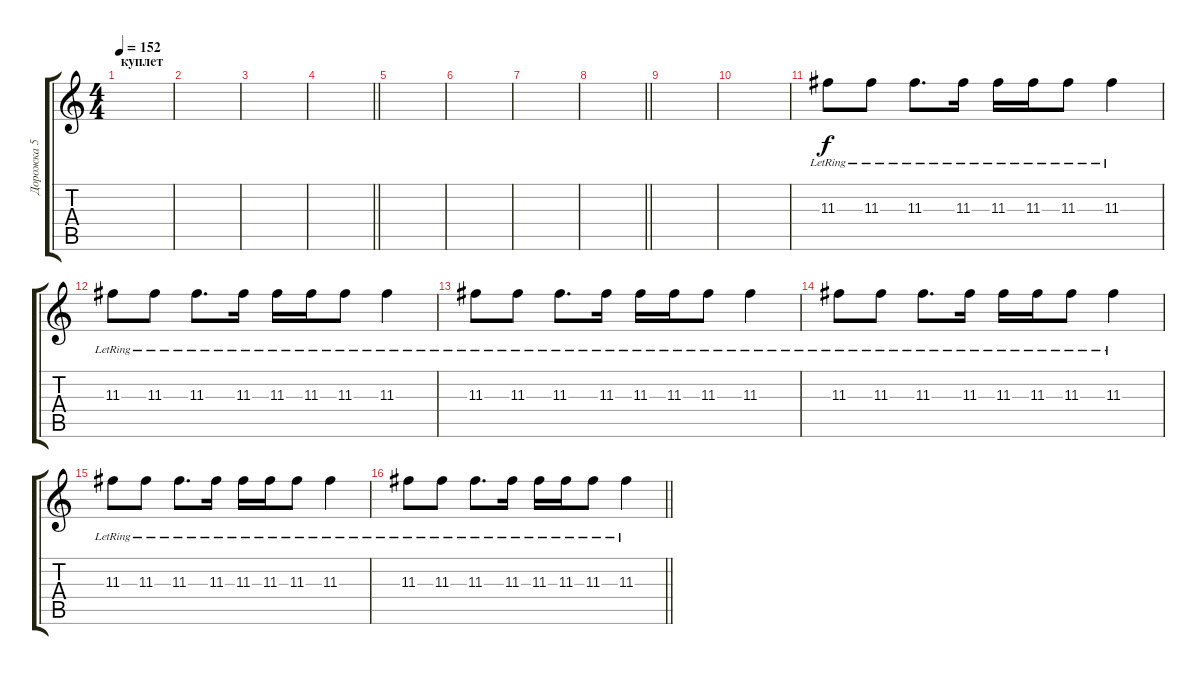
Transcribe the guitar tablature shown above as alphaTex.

\track ("Дорожка 5" "Дорожка 5") {instrument overdrivenguitar}
\staff {score tabs}
\tuning (E4 B3 G3 D3 A2 E2) {hide}
\ts (4 4)
\section ("" "куплет")
\tempo 152
\clef g2
\ks c
|
|
|
\barLineRight lightlight
|
|
|
|
\barLineRight lightlight
|
|
|
11.3{lr}.8 11.3{lr}.8 11.3{lr}.8{d} 11.3{lr}.16 11.3{lr}.16 11.3{lr}.16 11.3{lr}.8 11.3{lr}.4 |
11.3{lr}.8 11.3{lr}.8 11.3{lr}.8{d} 11.3{lr}.16 11.3{lr}.16 11.3{lr}.16 11.3{lr}.8 11.3{lr}.4 |
11.3{lr}.8 11.3{lr}.8 11.3{lr}.8{d} 11.3{lr}.16 11.3{lr}.16 11.3{lr}.16 11.3{lr}.8 11.3{lr}.4 |
11.3{lr}.8 11.3{lr}.8 11.3{lr}.8{d} 11.3{lr}.16 11.3{lr}.16 11.3{lr}.16 11.3{lr}.8 11.3{lr}.4 |
11.3{lr}.8 11.3{lr}.8 11.3{lr}.8{d} 11.3{lr}.16 11.3{lr}.16 11.3{lr}.16 11.3{lr}.8 11.3{lr}.4 |
\barLineRight lightlight
11.3{lr}.8 11.3{lr}.8 11.3{lr}.8{d} 11.3{lr}.16 11.3{lr}.16 11.3{lr}.16 11.3{lr}.8 11.3{lr}.4
